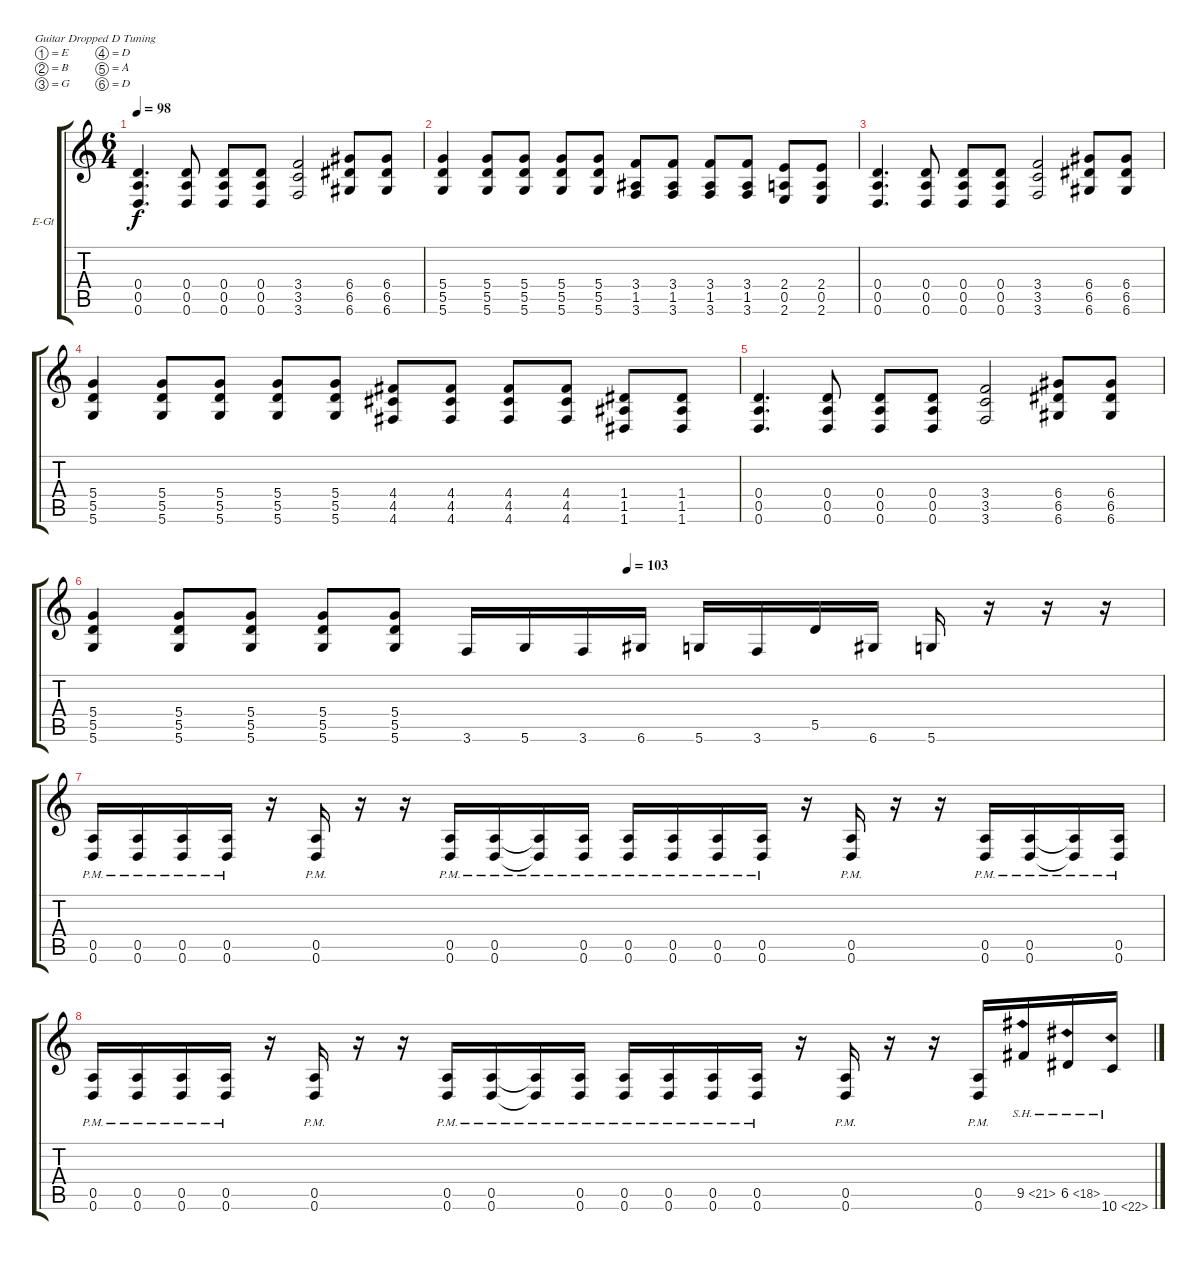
\bracketExtendMode groupsimilarinstruments
\firstSystemTrackNameOrientation horizontal
\otherSystemsTrackNameOrientation horizontal
\track ("Guitar" "E-Gt") {instrument distortionguitar}
\staff {score tabs}
\tuning (E4 B3 G3 D3 A2 D2)
\ts (6 4)
\tempo 98
\clef g2
\ks c
(0.4 0.5 0.6).4{d dy f} (0.4 0.5 0.6).8 (0.4 0.5 0.6).8 (0.4 0.5 0.6).8 (3.4 3.5 3.6).2 (6.4 6.5 6.6).8 (6.4 6.5 6.6).8 |
(5.4 5.5 5.6).4 (5.4 5.5 5.6).8 (5.4 5.5 5.6).8 (5.4 5.5 5.6).8 (5.4 5.5 5.6).8 (3.4 1.5 3.6).8 (3.4 1.5 3.6).8 (3.4 1.5 3.6).8 (3.4 1.5 3.6).8 (2.4 0.5 2.6).8 (2.4 0.5 2.6).8 |
(0.4 0.5 0.6).4{d} (0.4 0.5 0.6).8 (0.4 0.5 0.6).8 (0.4 0.5 0.6).8 (3.4 3.5 3.6).2 (6.4 6.5 6.6).8 (6.4 6.5 6.6).8 |
(5.4 5.5 5.6).4 (5.4 5.5 5.6).8 (5.4 5.5 5.6).8 (5.4 5.5 5.6).8 (5.4 5.5 5.6).8 (4.4 4.5 4.6).8 (4.4 4.5 4.6).8 (4.4 4.5 4.6).8 (4.4 4.5 4.6).8 (1.4 1.5 1.6).8 (1.4 1.5 1.6).8 |
(0.4 0.5 0.6).4{d} (0.4 0.5 0.6).8 (0.4 0.5 0.6).8 (0.4 0.5 0.6).8 (3.4 3.5 3.6).2 (6.4 6.5 6.6).8 (6.4 6.5 6.6).8 |
\tempo (103 0.5)
(5.4 5.5 5.6).4 (5.4 5.5 5.6).8 (5.4 5.5 5.6).8 (5.4 5.5 5.6).8 (5.4 5.5 5.6).8 3.6.16 5.6.16 3.6.16 6.6.16 5.6.16 3.6.16 5.5.16 6.6.16 5.6.16 r.16 r.16 r.16 |
(0.5{pm} 0.6{pm}).16 (0.5{pm} 0.6{pm}).16 (0.5{pm} 0.6{pm}).16 (0.5{pm} 0.6{pm}).16 r.16 (0.5{pm} 0.6{pm}).16 r.16 r.16 (0.5{pm} 0.6{pm}).16 (0.5{pm} 0.6{pm}).16 (0.5{pm t} 0.6{pm t}).16 (0.5{pm} 0.6{pm}).16 (0.5{pm} 0.6{pm}).16 (0.5{pm} 0.6{pm}).16 (0.5{pm} 0.6{pm}).16 (0.5{pm} 0.6{pm}).16 r.16 (0.5{pm} 0.6{pm}).16 r.16 r.16 (0.5{pm} 0.6{pm}).16 (0.5{pm} 0.6{pm}).16 (0.5{pm t} 0.6{pm t}).16 (0.5{pm} 0.6{pm}).16 |
(0.5{pm} 0.6{pm}).16 (0.5{pm} 0.6{pm}).16 (0.5{pm} 0.6{pm}).16 (0.5{pm} 0.6{pm}).16 r.16 (0.5{pm} 0.6{pm}).16 r.16 r.16 (0.5{pm} 0.6{pm}).16 (0.5{pm} 0.6{pm}).16 (0.5{pm t} 0.6{pm t}).16 (0.5{pm} 0.6{pm}).16 (0.5{pm} 0.6{pm}).16 (0.5{pm} 0.6{pm}).16 (0.5{pm} 0.6{pm}).16 (0.5{pm} 0.6{pm}).16 r.16 (0.5{pm} 0.6{pm}).16 r.16 r.16 (0.5{pm} 0.6{pm}).16 9.5{sh 12}.16 6.5{sh 12}.16 10.6{sh 12}.16
